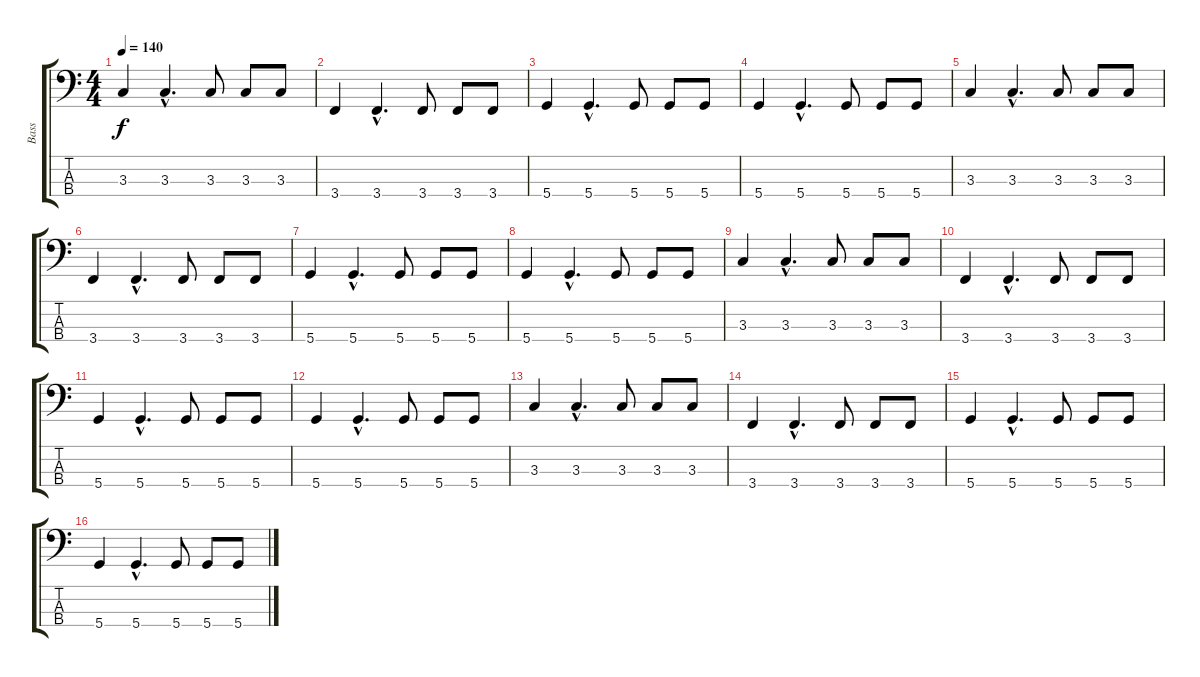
\track ("Bass" "Bass") {instrument electricbasspick}
\staff {score tabs}
\tuning (G2 D2 A1 D1) {hide}
\ts (4 4)
\tempo 140
\clef f4
\ks c
3.3.4{dy f} 3.3{hac}.4{d} 3.3.8 3.3.8 3.3.8 |
3.4.4 3.4{hac}.4{d} 3.4.8 3.4.8 3.4.8 |
5.4.4 5.4{hac}.4{d} 5.4.8 5.4.8 5.4.8 |
5.4.4 5.4{hac}.4{d} 5.4.8 5.4.8 5.4.8 |
3.3.4 3.3{hac}.4{d} 3.3.8 3.3.8 3.3.8 |
3.4.4 3.4{hac}.4{d} 3.4.8 3.4.8 3.4.8 |
5.4.4 5.4{hac}.4{d} 5.4.8 5.4.8 5.4.8 |
5.4.4 5.4{hac}.4{d} 5.4.8 5.4.8 5.4.8 |
3.3.4 3.3{hac}.4{d} 3.3.8 3.3.8 3.3.8 |
3.4.4 3.4{hac}.4{d} 3.4.8 3.4.8 3.4.8 |
5.4.4 5.4{hac}.4{d} 5.4.8 5.4.8 5.4.8 |
5.4.4 5.4{hac}.4{d} 5.4.8 5.4.8 5.4.8 |
3.3.4 3.3{hac}.4{d} 3.3.8 3.3.8 3.3.8 |
3.4.4 3.4{hac}.4{d} 3.4.8 3.4.8 3.4.8 |
5.4.4 5.4{hac}.4{d} 5.4.8 5.4.8 5.4.8 |
5.4.4 5.4{hac}.4{d} 5.4.8 5.4.8 5.4.8
